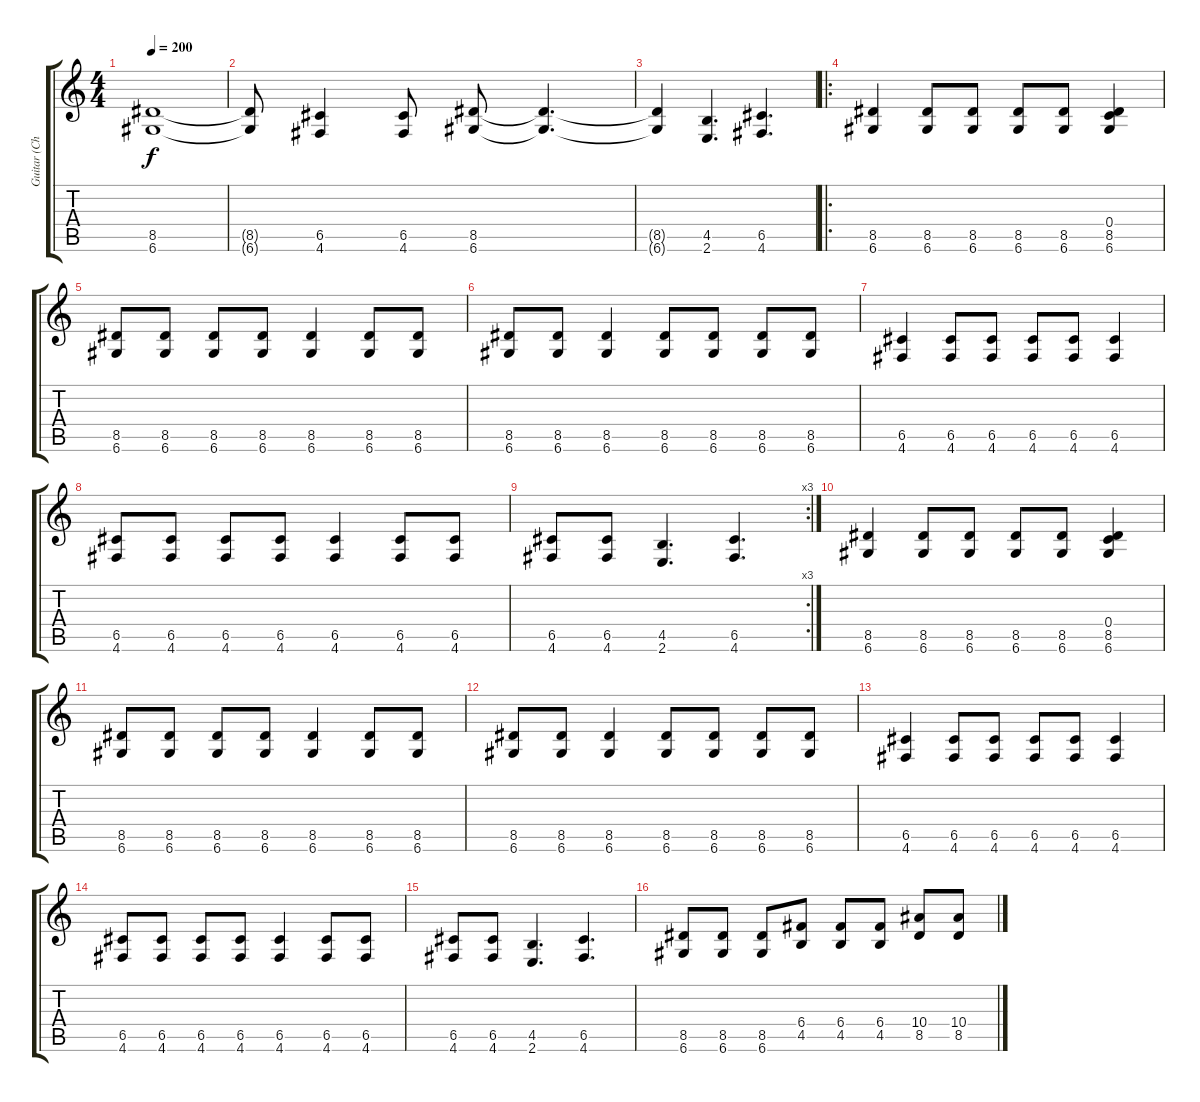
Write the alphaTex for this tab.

\track ("Guitar (Chord)" "Guitar (Ch") {instrument distortionguitar}
\staff {score tabs}
\tuning (D4 A3 F3 C3 G2 D2) {hide}
\ts (4 4)
\tempo 200
\clef g2
\ks c
(8.5 6.6).1{dy f} |
(8.5{t} 6.6{t}).8 (6.5 4.6).4 (6.5 4.6).8 (8.5 6.6).8 (8.5{t} 6.6{t}).4{d} |
(8.5{t} 6.6{t}).4 (4.5 2.6).4{d} (6.5 4.6).4{d} |
\ro
(8.5 6.6).4 (8.5 6.6).8 (8.5 6.6).8 (8.5 6.6).8 (8.5 6.6).8 (0.4 8.5 6.6).4 |
(8.5 6.6).8 (8.5 6.6).8 (8.5 6.6).8 (8.5 6.6).8 (8.5 6.6).4 (8.5 6.6).8 (8.5 6.6).8 |
(8.5 6.6).8 (8.5 6.6).8 (8.5 6.6).4 (8.5 6.6).8 (8.5 6.6).8 (8.5 6.6).8 (8.5 6.6).8 |
(6.5 4.6).4 (6.5 4.6).8 (6.5 4.6).8 (6.5 4.6).8 (6.5 4.6).8 (6.5 4.6).4 |
(6.5 4.6).8 (6.5 4.6).8 (6.5 4.6).8 (6.5 4.6).8 (6.5 4.6).4 (6.5 4.6).8 (6.5 4.6).8 |
\rc 3
(6.5 4.6).8 (6.5 4.6).8 (4.5 2.6).4{d} (6.5 4.6).4{d} |
(8.5 6.6).4 (8.5 6.6).8 (8.5 6.6).8 (8.5 6.6).8 (8.5 6.6).8 (0.4 8.5 6.6).4 |
(8.5 6.6).8 (8.5 6.6).8 (8.5 6.6).8 (8.5 6.6).8 (8.5 6.6).4 (8.5 6.6).8 (8.5 6.6).8 |
(8.5 6.6).8 (8.5 6.6).8 (8.5 6.6).4 (8.5 6.6).8 (8.5 6.6).8 (8.5 6.6).8 (8.5 6.6).8 |
(6.5 4.6).4 (6.5 4.6).8 (6.5 4.6).8 (6.5 4.6).8 (6.5 4.6).8 (6.5 4.6).4 |
(6.5 4.6).8 (6.5 4.6).8 (6.5 4.6).8 (6.5 4.6).8 (6.5 4.6).4 (6.5 4.6).8 (6.5 4.6).8 |
(6.5 4.6).8 (6.5 4.6).8 (4.5 2.6).4{d} (6.5 4.6).4{d} |
(8.5 6.6).8 (8.5 6.6).8 (8.5 6.6).8 (6.4 4.5).8 (6.4 4.5).8 (6.4 4.5).8 (10.4 8.5).8 (10.4 8.5).8
